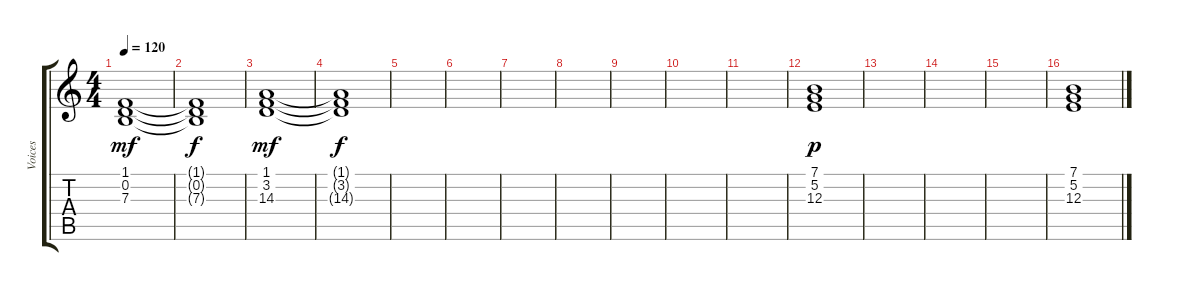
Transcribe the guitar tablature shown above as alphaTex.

\track ("Voices" "Voices") {instrument choiraahs}
\staff {score tabs}
\tuning (E4 B3 G3 D3 A2 E2) {hide}
\ts (4 4)
\tempo 120
\clef g2
\ks c
(1.1 0.2 7.3).1{dy mf} |
(1.1{t} 0.2{t} 7.3{t}).1{dy f} |
(1.1 3.2 14.3).1{dy mf} |
(1.1{t} 3.2{t} 14.3{t}).1{dy f} |
|
|
|
|
|
|
|
(7.1 5.2 12.3).1{dy p} |
|
|
|
(7.1 5.2 12.3).1
